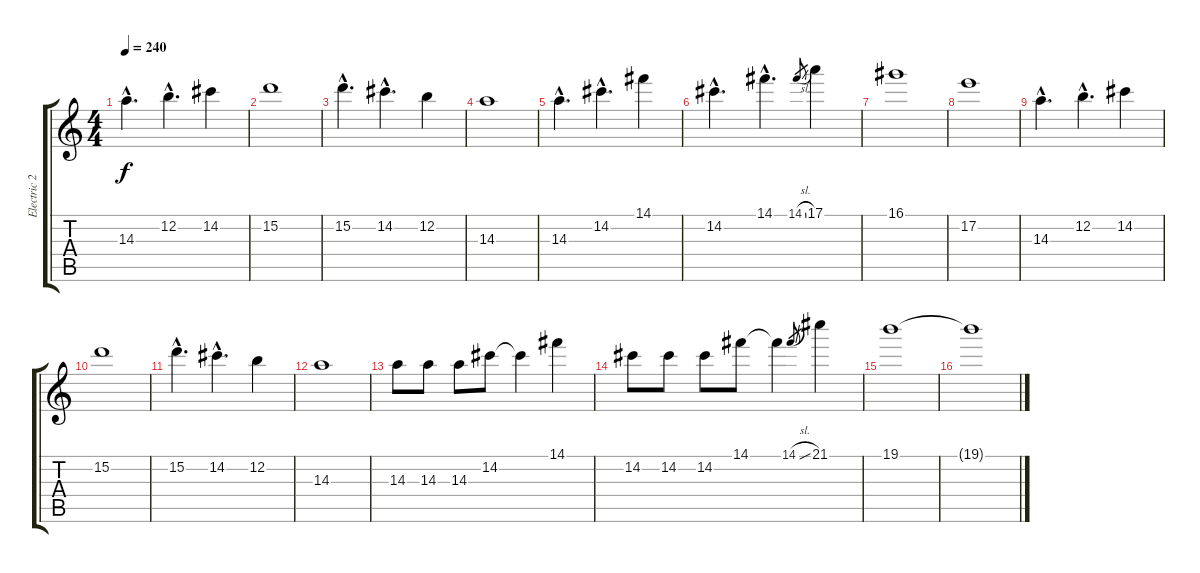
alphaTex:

\track ("Electric 2" "Electric 2") {instrument overdrivenguitar}
\staff {score tabs}
\tuning (E4 B3 G3 D3 A2 E2) {hide}
\ts (4 4)
\tempo 240
\clef g2
\ks c
14.3{hac}.4{d dy f} 12.2{hac}.4{d} 14.2.4 |
15.2.1 |
15.2{hac}.4{d} 14.2{hac}.4{d} 12.2.4 |
14.3.1 |
14.3{hac}.4{d} 14.2{hac}.4{d} 14.1.4 |
14.2{hac}.4{d} 14.1{hac}.4{d} 14.1{sl}.8{gr} 17.1.4 |
16.1.1 |
17.2.1 |
14.3{hac}.4{d} 12.2{hac}.4{d} 14.2.4 |
15.2.1 |
15.2{hac}.4{d} 14.2{hac}.4{d} 12.2.4 |
14.3.1 |
14.3.8 14.3.8 14.3.8 14.2.8 14.2{t}.4 14.1.4 |
14.2.8 14.2.8 14.2.8 14.1.8 14.1{t}.4 14.1{sl}.8{gr} 21.1.4 |
19.1.1 |
19.1{t}.1
